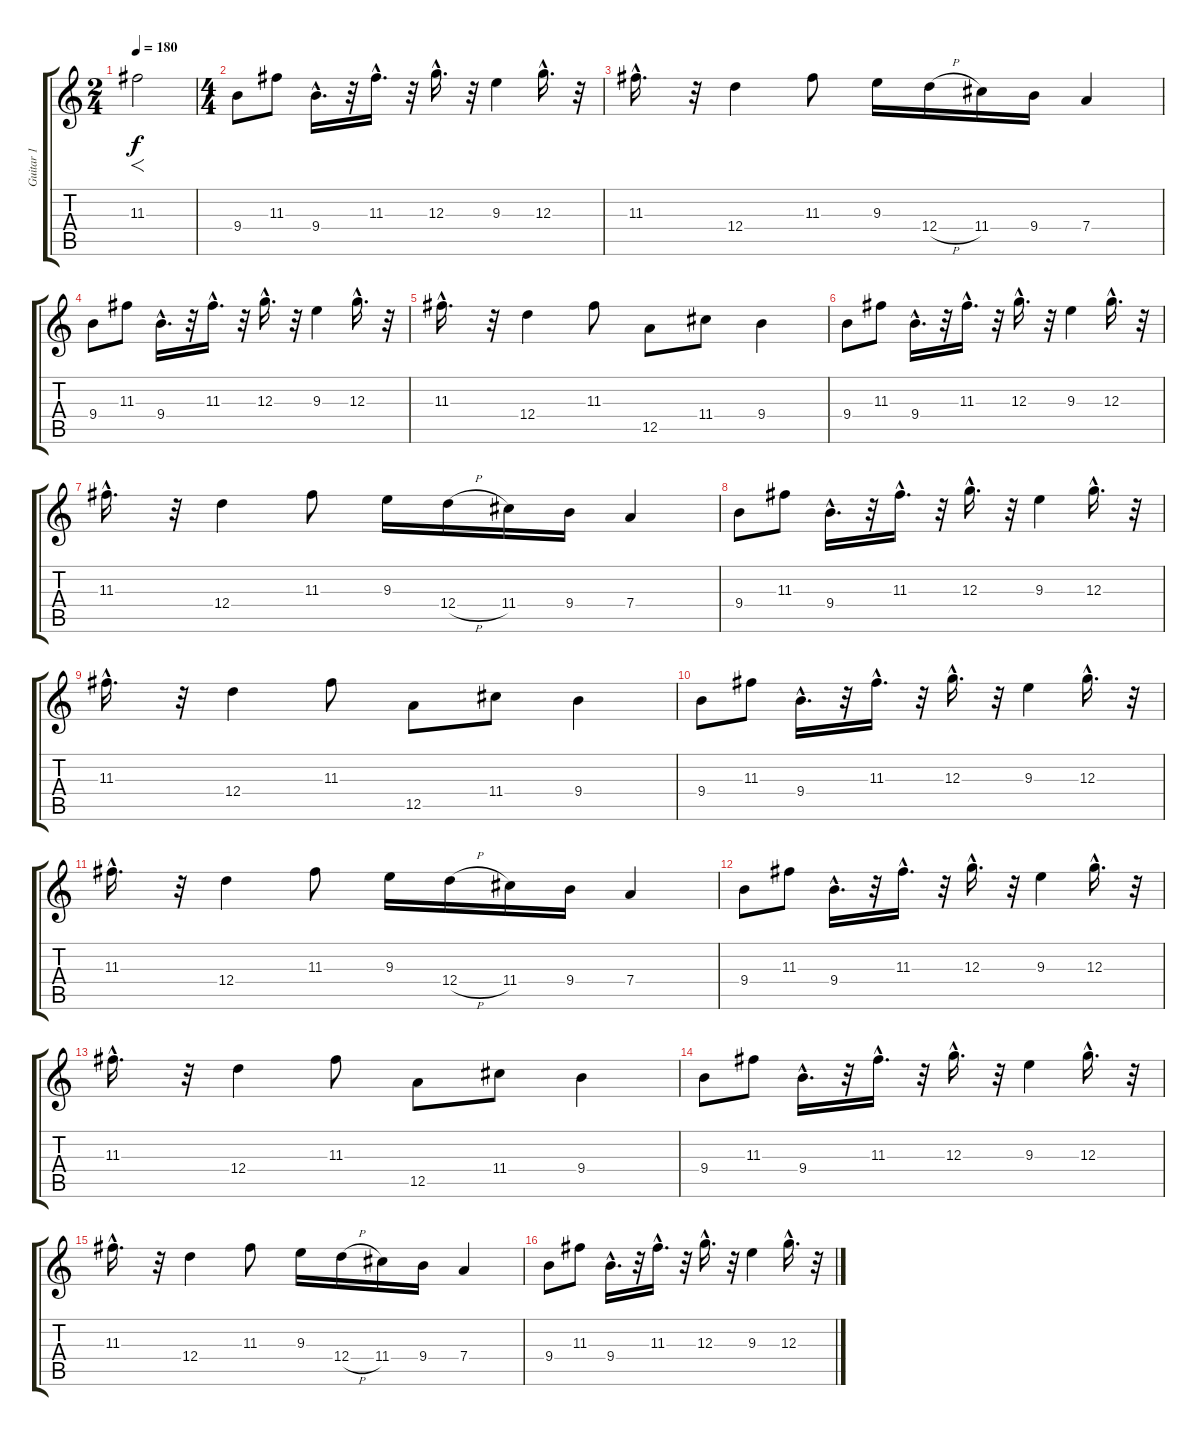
\track ("Guitar 1" "Guitar 1") {instrument distortionguitar}
\staff {score tabs}
\tuning (E4 B3 G3 D3 A2 E2) {hide}
\ts (2 4)
\tempo 180
\clef g2
\ks c
11.3.2{f dy f instrument distortionguitar} |
\ts (4 4)
9.4.8 11.3.8 9.4{hac}.16{d} r.32 11.3{hac}.16{d} r.32 12.3{hac}.16{d} r.32 9.3.4 12.3{hac}.16{d} r.32 |
11.3{hac}.16{d} r.32 12.4.4 11.3.8 9.3.16 12.4{h}.16 11.4.16 9.4.16 7.4.4 |
9.4.8 11.3.8 9.4{hac}.16{d} r.32 11.3{hac}.16{d} r.32 12.3{hac}.16{d} r.32 9.3.4 12.3{hac}.16{d} r.32 |
11.3{hac}.16{d} r.32 12.4.4 11.3.8 12.5.8 11.4.8 9.4.4 |
9.4.8 11.3.8 9.4{hac}.16{d} r.32 11.3{hac}.16{d} r.32 12.3{hac}.16{d} r.32 9.3.4 12.3{hac}.16{d} r.32 |
11.3{hac}.16{d} r.32 12.4.4 11.3.8 9.3.16 12.4{h}.16 11.4.16 9.4.16 7.4.4 |
9.4.8 11.3.8 9.4{hac}.16{d} r.32 11.3{hac}.16{d} r.32 12.3{hac}.16{d} r.32 9.3.4 12.3{hac}.16{d} r.32 |
11.3{hac}.16{d} r.32 12.4.4 11.3.8 12.5.8 11.4.8 9.4.4 |
9.4.8 11.3.8 9.4{hac}.16{d} r.32 11.3{hac}.16{d} r.32 12.3{hac}.16{d} r.32 9.3.4 12.3{hac}.16{d} r.32 |
11.3{hac}.16{d} r.32 12.4.4 11.3.8 9.3.16 12.4{h}.16 11.4.16 9.4.16 7.4.4 |
9.4.8 11.3.8 9.4{hac}.16{d} r.32 11.3{hac}.16{d} r.32 12.3{hac}.16{d} r.32 9.3.4 12.3{hac}.16{d} r.32 |
11.3{hac}.16{d} r.32 12.4.4 11.3.8 12.5.8 11.4.8 9.4.4 |
9.4.8 11.3.8 9.4{hac}.16{d} r.32 11.3{hac}.16{d} r.32 12.3{hac}.16{d} r.32 9.3.4 12.3{hac}.16{d} r.32 |
11.3{hac}.16{d} r.32 12.4.4 11.3.8 9.3.16 12.4{h}.16 11.4.16 9.4.16 7.4.4 |
9.4.8 11.3.8 9.4{hac}.16{d} r.32 11.3{hac}.16{d} r.32 12.3{hac}.16{d} r.32 9.3.4 12.3{hac}.16{d} r.32
